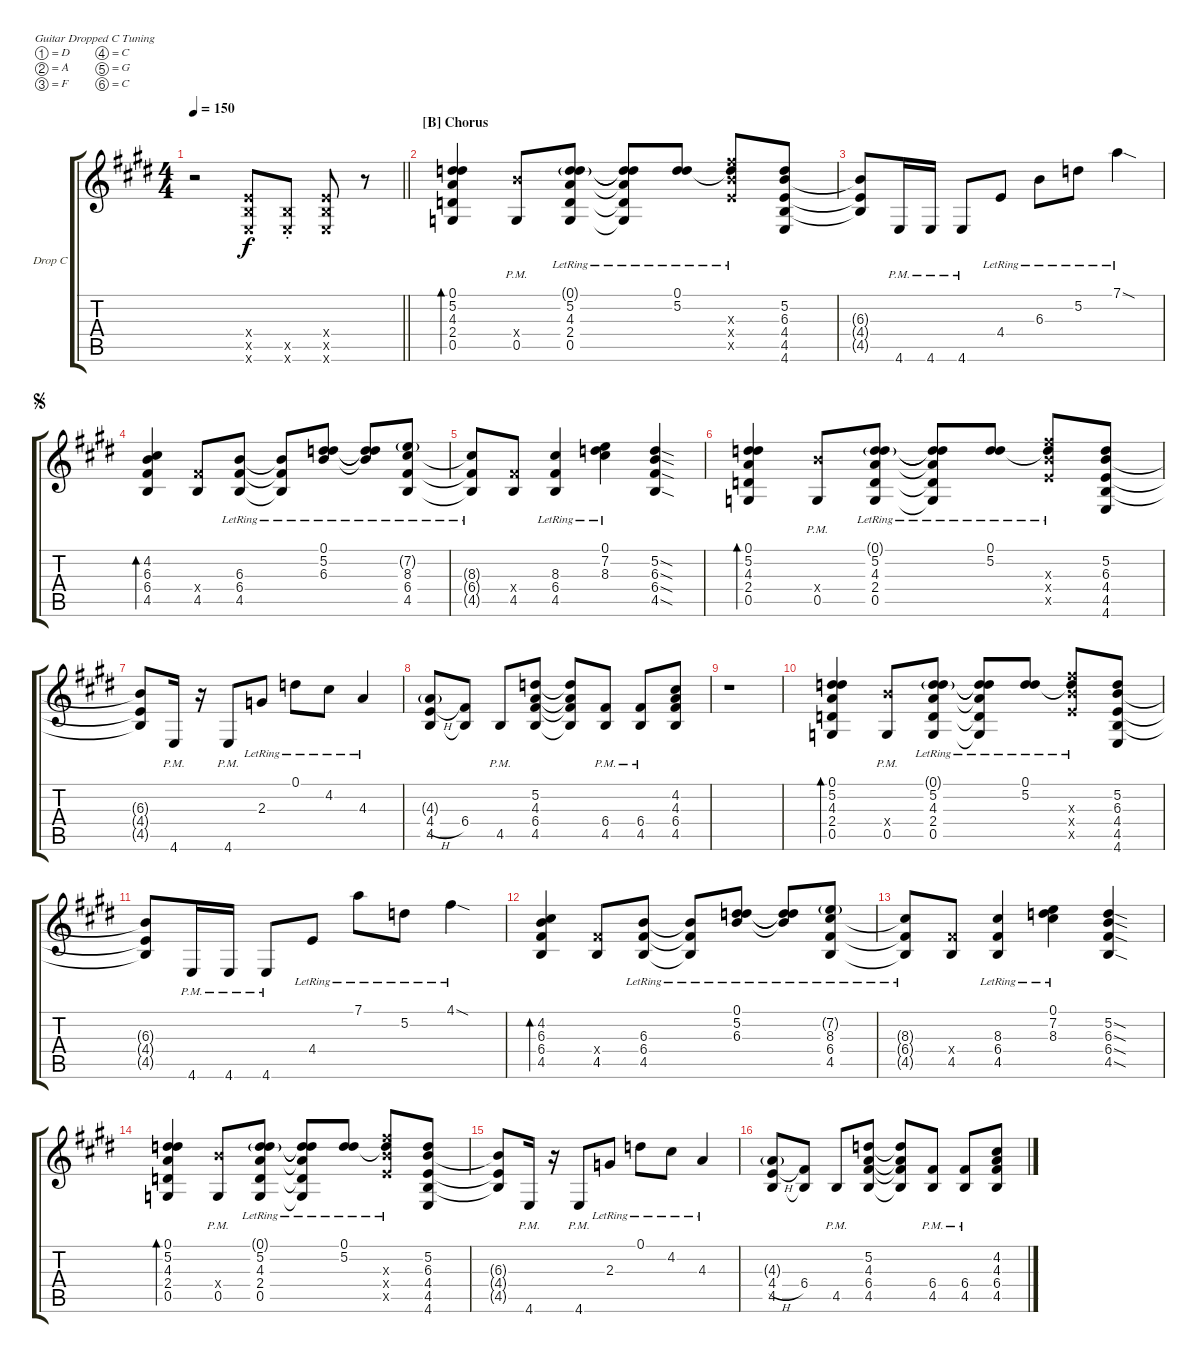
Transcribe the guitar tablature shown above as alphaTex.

\bracketExtendMode groupsimilarinstruments
\firstSystemTrackNameOrientation horizontal
\otherSystemsTrackNameOrientation horizontal
\track ("Guitar C" "Drop C") {instrument distortionguitar}
\staff {score tabs}
\tuning (D4 A3 F3 C3 G2 C2)
\ts (4 4)
\tempo 150
\clef g2
\barLineRight lightlight
\ks e
r.2{dy f} (4.4{x} 4.5{x} 4.6{x}).8 (4.5{st x} 4.6{st x}).8 (4.4{x} 4.5{x} 4.6{x}).8 r.8 |
\section ("B" "Chorus")
(0.1 5.2 4.3 2.4 0.5).4{bd 30} (11.4{pm x} 0.5{pm}).8 (0.1{g lr} 5.2{lr} 4.3{lr} 2.4{lr} 0.5{lr}).8 (0.1{lr t} 5.2{lr t} 4.3{lr t} 2.4{lr t} 0.5{lr t}).8 (5.2{lr} 0.1{lr}).8 (5.2{lr t} 13.3{x} 11.4{x} 9.5{x}).8 (6.3 4.4 4.5 4.6 5.2).8 |
(6.3{t} 4.4{t} 4.5{t}).8 4.6{pm}.16 4.6{pm}.16 4.6{pm}.8 4.4{lr}.8 6.3{lr}.8 5.2{lr}.8 7.1{sod lr}.4 |
\jump segno
(4.2 6.3 6.4 4.5).4{bd 30} (6.4{x} 4.5).8 (6.3{lr} 6.4{lr} 4.5{lr}).8 (6.3{lr t} 6.4{lr t} 4.5{lr t}).8 (0.1{lr} 5.2{lr} 6.3{lr}).8 (0.1{lr t} 5.2{lr t} 6.3{lr t}).8 (7.2{g lr} 8.3{lr} 6.4{lr} 4.5{lr}).8 |
(8.3{lr t} 6.4{lr t} 4.5{lr t}).8 (6.4{x} 4.5).8 (8.3{lr} 6.4{lr} 4.5{lr}).4 (0.1{lr} 7.2{lr} 8.3{lr}).4 (5.2{sod} 6.3{sod} 6.4{sod} 4.5{sod}).4 |
(0.1 5.2 4.3 2.4 0.5).4{bd 30} (11.4{pm x} 0.5{pm}).8 (0.1{g lr} 5.2{lr} 4.3{lr} 2.4{lr} 0.5{lr}).8 (0.1{lr t} 5.2{lr t} 4.3{lr t} 2.4{lr t} 0.5{lr t}).8 (5.2{lr} 0.1{lr}).8 (5.2{lr t} 13.3{x} 11.4{x} 9.5{x}).8 (6.3 4.4 4.5 4.6 5.2).8 |
(6.3{t} 4.4{t} 4.5{t}).8 4.6{pm}.16 r.16 4.6{pm}.8 2.3{lr}.8 0.1{lr}.8 4.2{lr}.8 4.3{lr}.4 |
(4.3{g} 4.4{h} 4.5).8 (6.4 4.5{t}).8 4.5{pm}.8 (5.2 4.3 6.4 4.5).8 (5.2{t} 4.3{t} 6.4{t} 4.5{t}).8 (6.4{pm} 4.5{pm}).8 (6.4{pm} 4.5{pm}).8 (4.2 4.3 6.4 4.5).8 |
r.1 |
(0.1 5.2 4.3 2.4 0.5).4{bd 30} (11.4{pm x} 0.5{pm}).8 (0.1{g lr} 5.2{lr} 4.3{lr} 2.4{lr} 0.5{lr}).8 (0.1{lr t} 5.2{lr t} 4.3{lr t} 2.4{lr t} 0.5{lr t}).8 (5.2{lr} 0.1{lr}).8 (5.2{lr t} 13.3{x} 11.4{x} 9.5{x}).8 (6.3 4.4 4.5 4.6 5.2).8 |
(6.3{t} 4.4{t} 4.5{t}).8 4.6{pm}.16 4.6{pm}.16 4.6{pm}.8 4.4{lr}.8 7.1{lr}.8 5.2{lr}.8 4.1{sod lr}.4 |
(4.2 6.3 6.4 4.5).4{bd 30} (6.4{x} 4.5).8 (6.3{lr} 6.4{lr} 4.5{lr}).8 (6.3{lr t} 6.4{lr t} 4.5{lr t}).8 (0.1{lr} 5.2{lr} 6.3{lr}).8 (0.1{lr t} 5.2{lr t} 6.3{lr t}).8 (7.2{g lr} 8.3{lr} 6.4{lr} 4.5{lr}).8 |
(8.3{lr t} 6.4{lr t} 4.5{lr t}).8 (6.4{x} 4.5).8 (8.3{lr} 6.4{lr} 4.5{lr}).4 (0.1{lr} 7.2{lr} 8.3{lr}).4 (5.2{sod} 6.3{sod} 6.4{sod} 4.5{sod}).4 |
(0.1 5.2 4.3 2.4 0.5).4{bd 30} (11.4{pm x} 0.5{pm}).8 (0.1{g lr} 5.2{lr} 4.3{lr} 2.4{lr} 0.5{lr}).8 (0.1{lr t} 5.2{lr t} 4.3{lr t} 2.4{lr t} 0.5{lr t}).8 (5.2{lr} 0.1{lr}).8 (5.2{lr t} 13.3{x} 11.4{x} 9.5{x}).8 (6.3 4.4 4.5 4.6 5.2).8 |
(6.3{t} 4.4{t} 4.5{t}).8 4.6{pm}.16 r.16 4.6{pm}.8 2.3{lr}.8 0.1{lr}.8 4.2{lr}.8 4.3{lr}.4 |
(4.3{g} 4.4{h} 4.5).8 (6.4 4.5{t}).8 4.5{pm}.8 (5.2 4.3 6.4 4.5).8 (5.2{t} 4.3{t} 6.4{t} 4.5{t}).8 (6.4{pm} 4.5{pm}).8 (6.4{pm} 4.5{pm}).8 (4.2 4.3 6.4 4.5).8
